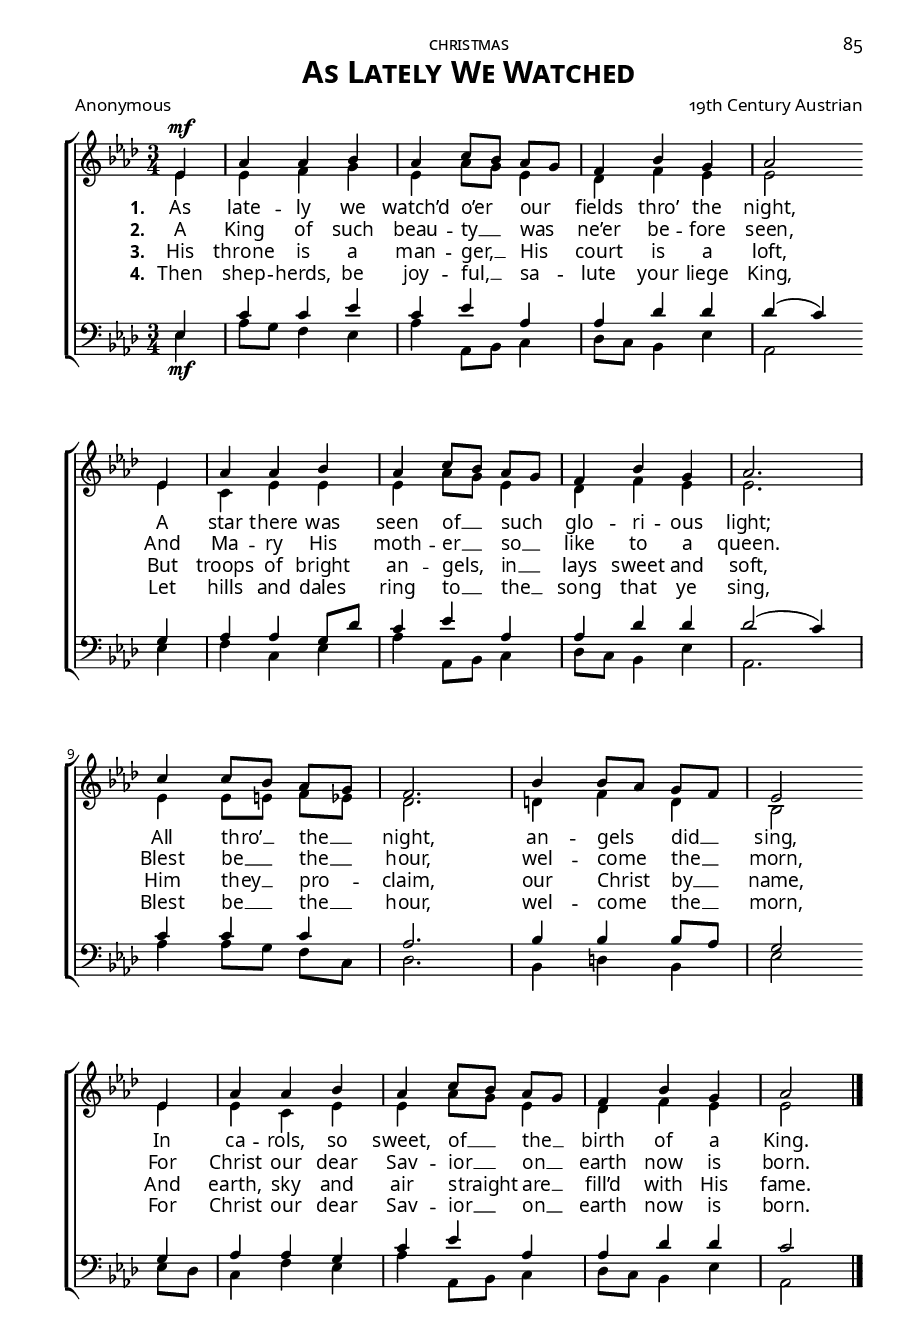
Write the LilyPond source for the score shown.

\version "2.14.2"
\include "util.ly"
\header {
  title = \markup{\override #'(font-name . "Garamond Premier Pro Semibold"){ \abs-fontsize #15 \smallCapsOldStyle"As Lately We Watched"}}
  poet = \markup\oldStyleNum"Anonymous"
  composer = \markup\oldStyleNum"19th Century Austrian"
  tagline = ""
}
\paper {
  paper-height = 9\in
  paper-width = 6\in
  indent = 0\in
  %system-system-spacing = #'((basic-distance . 10) (padding . 0))
  %system-system-spacing =
  %  #'((basic-distance . 0)
  %     (minimum-distance . 0)
  %     (padding . -0.35)
  %     (stretchability . 100))
  ragged-last-bottom = ##f
  ragged-bottom = ##f
  two-sided = ##t
  inner-margin = 0.5\in
  outer-margin = 0.25\in
  top-margin = 0.25\in
  bottom-margin = 0.25\in
  first-page-number = #085
  print-first-page-number = ##t
  headerLine = \markup{\override #'(font-name . "Garamond Premier Pro") \smallCapsOldStyle"christmas"}
  oddHeaderMarkup = \markup\fill-line{
     \override #'(font-name . "Garamond Premier Pro")\abs-fontsize #8.5
     \combine 
        \fill-line{"" \on-the-fly #print-page-number-check-first
        \oldStylePageNum""
        }
        \fill-line{\headerLine}
  }
  evenHeaderMarkup = \markup {
     \override #'(font-name . "Garamond Premier Pro")\abs-fontsize #8.5
     \combine
        \on-the-fly #print-page-number-check-first
        \oldStylePageNum""
        \fill-line{\headerLine}
  }
}
#(set-global-staff-size 15) \paper{ #(define fonts (make-pango-font-tree "GoudyOlSt BT" "Garamond Premier Pro" "Garamond Premier Pro" (/ 15 20))) }
global = {
  \key aes \major
  \time 3/4
  \autoBeamOff
  \override DynamicLineSpanner #'staff-padding = #0.0
  \override DynamicLineSpanner #'Y-extent = #'(-1 . 1)
}

sopMusic = \relative c' {
  \partial 4 ees4^\mf |
  aes aes bes |
  aes c8[ bes] aes[ g] |
  f4 bes g |
  
  aes2 \bar""\break ees4 |
  aes4 aes4 bes |
  aes c8[ bes] aes[ g] |
  f4 bes g |
  aes2. | \break
  
  c4 c8[ bes] aes[ g] |
  f2. |
  bes4 bes8[ aes] g[ f] |
  ees2 \bar""\break ees4 |
  
  aes aes bes |
  aes c8[ bes] aes[ g] |
  f4 bes g |
  \partial 2 aes2 \bar "|."
}
sopWords = \lyricmode {
  
}

altoMusic = \relative c' {
  ees4 |
  ees f g |
  ees aes8[ g] ees4 |
  des f ees |
  
  ees2 ees4 |
  c ees ees |
  ees aes8[ g] ees4 |
  des f ees |
  ees2. |
  
  ees4 ees8[ e] f[ ees] |
  des2. |
  d4 f d |
  bes2 ees4 |
  
  ees c ees |
  ees aes8[ g] ees4 |
  des f ees |
  ees2 \bar "|."
}
altoWords = \lyricmode {
  \dropLyricsV
  \set stanza = #"1. "
  As late -- ly we watch’d o’er our fields thro’ the night,
  A star there was seen of __ such glo -- ri -- ous light;
  All thro’ __ the __ night, an -- gels did __ sing,
  In ca -- rols, so sweet, of __ the __ birth of a King.
}
altoWordsII = \lyricmode {
  \dropLyricsV
%\markup\italic
  \set stanza = #"2. "
  A King of such beau -- ty __ was ne’er  be -- fore seen,
  And Ma -- ry His moth -- er __ so __ like to a queen.
  Blest be __ the __ hour, wel -- come the __ morn,
  For Christ our dear Sav -- ior __ on __ earth now is born.
}
altoWordsIII = \lyricmode {
  \dropLyricsV
  \set stanza = #"3. "
  His throne is a man -- ger, __ His court is a loft,
  But troops of bright an -- gels, in __ lays sweet and soft,
  Him they __ pro -- claim, our Christ by __ name,
  And earth, sky and air straight are __ fill’d with His fame.
}
altoWordsIV = \lyricmode {
  \dropLyricsV
  \set stanza = #"4. "
  Then shep -- herds, be joy -- ful, __ sa -- lute your liege King,
  Let hills and dales ring to __ the __ song that ye sing,
  Blest be __ the __ hour, wel -- come the __ morn,
  For Christ our dear Sav -- ior __ on __ earth now is born.
}
altoWordsV = \lyricmode {
}
altoWordsVI = \lyricmode {
}
tenorMusic = \relative c {
  ees4_\mf |
  c' c ees |
  c ees aes, |
  aes des des |
  
  des( c) g |
  aes aes g8[ des'] |
  c4 ees aes, |
  aes des des |
  des2( c4) |
  
  c4 c c |
  aes2. |
  bes4 bes bes8[ aes] |
  g2 g4 |
  
  aes4 aes g |
  c ees aes, |
  aes des des |
  c2 \bar "|."
}
tenorWords = \lyricmode {

}

bassMusic = \relative c {
  ees4 |
  aes8[ g] f4 ees |
  aes aes,8[ bes] c4 |
  des8[ c] bes4 ees |
  
  aes,2 ees'4 |
  f c ees |
  aes aes,8[ bes] c4 |
  des8[ c] bes4 ees |
  aes,2. |
  
  aes'4 aes8[ g] f[ c] |
  des2. |
  bes4 d bes |
  ees2 ees8[ des] |
  
  c4 f ees |
  aes aes,8[ bes] c4 |
  des8[ c] bes4 ees |
  aes,2 \bar "|."
}
bassWords = \lyricmode {

}

pianoRH = \relative c' {
  
}
pianoLH = \relative c' {
  
}

\score {
  <<
   \new ChoirStaff <<
%    \new Lyrics = sopranos \with { \override VerticalAxisGroup #'nonstaff-relatedstaff-spacing = #'((basic-distance . 1)) }
    \new Staff = women <<
      \new Voice = "sopranos" { \voiceOne << \global \sopMusic >> }
      \new Voice = "altos" { \voiceTwo << \global \altoMusic >> }
    >>
    \new Lyrics \with { alignAboveContext = #"women" \override VerticalAxisGroup #'nonstaff-relatedstaff-spacing = #'((basic-distance . 1))} \lyricsto "sopranos" \sopWords
    \new Lyrics = "altosVI"  \with { alignBelowContext = #"women" } \lyricsto "sopranos" \altoWordsVI
    \new Lyrics = "altosV"  \with { alignBelowContext = #"women" } \lyricsto "sopranos" \altoWordsV
    \new Lyrics = "altosIV"  \with { alignBelowContext = #"women" } \lyricsto "sopranos" \altoWordsIV
    \new Lyrics = "altosIII"  \with { alignBelowContext = #"women" } \lyricsto "sopranos" \altoWordsIII
    \new Lyrics = "altosII"  \with { alignBelowContext = #"women" } \lyricsto "sopranos" \altoWordsII
    \new Lyrics = "altos"  \with { alignBelowContext = #"women" \override VerticalAxisGroup #'nonstaff-relatedstaff-spacing = #'((basic-distance . 1)) } \lyricsto "sopranos" \altoWords
   \new Staff = men <<
      \clef bass
      \new Voice = "tenors" { \voiceOne << \global \tenorMusic >> }
      \new Voice = "basses" { \voiceTwo << \global \bassMusic >> }
    >>
    \new Lyrics \with { alignAboveContext = #"men" \override VerticalAxisGroup #'nonstaff-relatedstaff-spacing = #'((basic-distance . 1)) } \lyricsto "tenors" \tenorWords
    \new Lyrics \with { alignBelowContext = #"men" \override VerticalAxisGroup #'nonstaff-relatedstaff-spacing = #'((basic-distance . 1)) } \lyricsto "basses" \bassWords
  >>
%    \new PianoStaff << \new Staff { \new Voice { \pianoRH } } \new Staff { \clef "bass" \pianoLH } >>
  >>
  \layout {
    \context {
      \Score
      %\override SpacingSpanner #'base-shortest-duration = #(ly:make-moment 1 8)
      %\override SpacingSpanner #'common-shortest-duration = #(ly:make-moment 1 4)
    }
    \context {
      % Remove all empty staves
      % \Staff \RemoveEmptyStaves \override VerticalAxisGroup #'remove-first = ##t
    }
  }
  \midi {
    \tempo 4 = 90
    \set Staff.midiInstrument = "flute"
  
    \context {
      \Voice
      \remove "Dynamic_performer"
    }
  }
}
